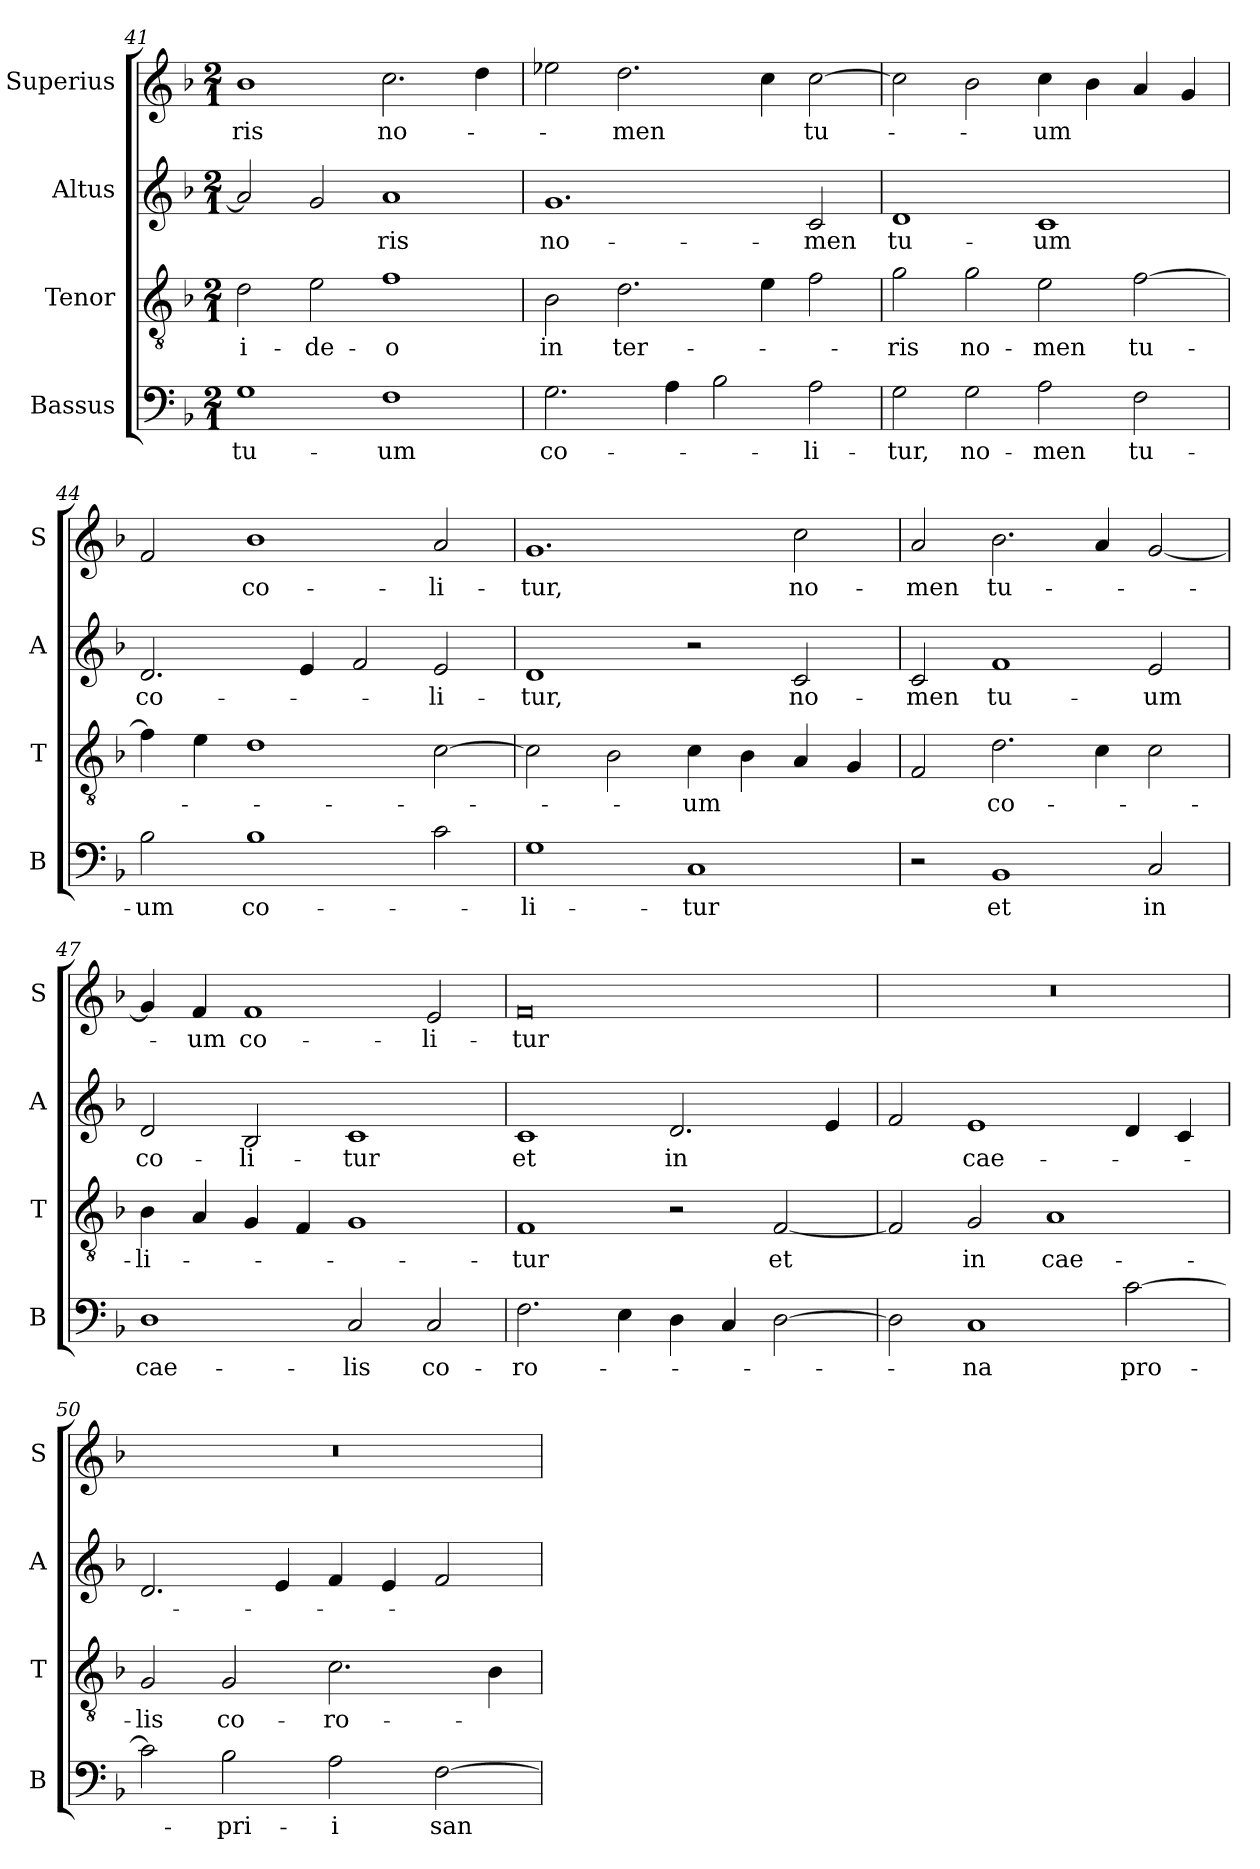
**kern	**text	**kern	**text	**kern	**text	**kern	**text
*part4	*part4	*part3	*part3	*part2	*part2	*part1	*part1
*staff4	*staff4	*staff3	*staff3	*staff2	*staff2	*staff1	*staff1
*I"Bassus	*	*I"Tenor	*	*I"Altus	*	*I"Superius	*
*I'B	*	*I'T	*	*I'A	*	*I'S	*
*clefF4	*	*clefGv2	*	*clefG2	*	*clefG2	*
*k[b-]	*	*k[b-]	*	*k[b-]	*	*k[b-]	*
*F:	*	*F:	*	*F:	*	*F:	*
*M2/1	*	*M2/1	*	*M2/1	*	*M2/1	*
=41	=41	=41	=41	=41	=41	=41	=41
1G	tu-	2d	i-	2a]	.	1b-	-ris
.	.	2e	-de-	2g	.	.	.
1F	-um	1f	-o	1a	-ris	2.cc	no-
.	.	.	.	.	.	4dd	.
=42	=42	=42	=42	=42	=42	=42	=42
2.G	co-	2B-	in	1.g	no-	2ee-X	.
.	.	2.d	ter-	.	.	2.dd	-men
4A	.	.	.	.	.	.	.
2B-	.	.	.	.	.	.	.
.	.	4e	.	.	.	4cc	.
2A	-li-	2f	.	2c	-men	[2cc	tu-
=43	=43	=43	=43	=43	=43	=43	=43
2G	-tur,	2g	-ris	1d	tu-	2cc]	.
2G	no-	2g	no-	.	.	2b-	.
2A	-men	2e	-men	1c	-um	4cc	-um
.	.	.	.	.	.	4b-	.
2F	tu-	[2f	tu-	.	.	4a	.
.	.	.	.	.	.	4g	.
=44	=44	=44	=44	=44	=44	=44	=44
2B-	-um	4f]	.	2.d	co-	2f	.
.	.	4e	.	.	.	.	.
1B-	co-	1d	.	.	.	1b-	co-
.	.	.	.	4e	.	.	.
.	.	.	.	2f	.	.	.
2c	.	[2c	.	2e	-li-	2a	-li-
=45	=45	=45	=45	=45	=45	=45	=45
1G	-li-	2c]	.	1d	-tur,	1.g	-tur,
.	.	2B-	.	.	.	.	.
1C	-tur	4c	-um	2r	.	.	.
.	.	4B-	.	.	.	.	.
.	.	4A	.	2c	no-	2cc	no-
.	.	4G	.	.	.	.	.
=46	=46	=46	=46	=46	=46	=46	=46
2r	.	2F	.	2c	-men	2a	-men
1BB-	et	2.d	co-	1f	tu-	2.b-	tu-
.	.	4c	.	.	.	4a	.
2C	in	2c	.	2e	-um	[2g	.
=47	=47	=47	=47	=47	=47	=47	=47
1D	cae-	4B-	-li-	2d	co-	4g]	.
.	.	4A	.	.	.	4f	-um
.	.	4G	.	2B-	-li-	1f	co-
.	.	4F	.	.	.	.	.
2C	-lis	1G	.	1c	-tur	.	.
2C	co-	.	.	.	.	2e	-li-
=48	=48	=48	=48	=48	=48	=48	=48
2.F	-ro-	1F	-tur	1c	et	0f	-tur
4E	.	.	.	.	.	.	.
4D	.	2r	.	2.d	in	.	.
4C	.	.	.	.	.	.	.
[2D	.	[2F	et	.	.	.	.
.	.	.	.	4e	.	.	.
=49	=49	=49	=49	=49	=49	=49	=49
2D]	.	2F]	.	2f	.	0r	.
1C	-na	2G	in	1e	cae-	.	.
.	.	1A	cae-	.	.	.	.
[2c	pro-	.	.	4d	.	.	.
.	.	.	.	4c	.	.	.
=50	=50	=50	=50	=50	=50	=50	=50
2c]	.	2G	-lis	2.d	.	0r	.
2B-	-pri-	2G	co-	.	.	.	.
.	.	.	.	4e	.	.	.
2A	-i	2.c	-ro-	4f	.	.	.
.	.	.	.	4e	.	.	.
[2F	san-	.	.	2f	.	.	.
.	.	4B-	.	.	.	.	.
=	=	=	=	=	=	=	=
*-	*-	*-	*-	*-	*-	*-	*-
